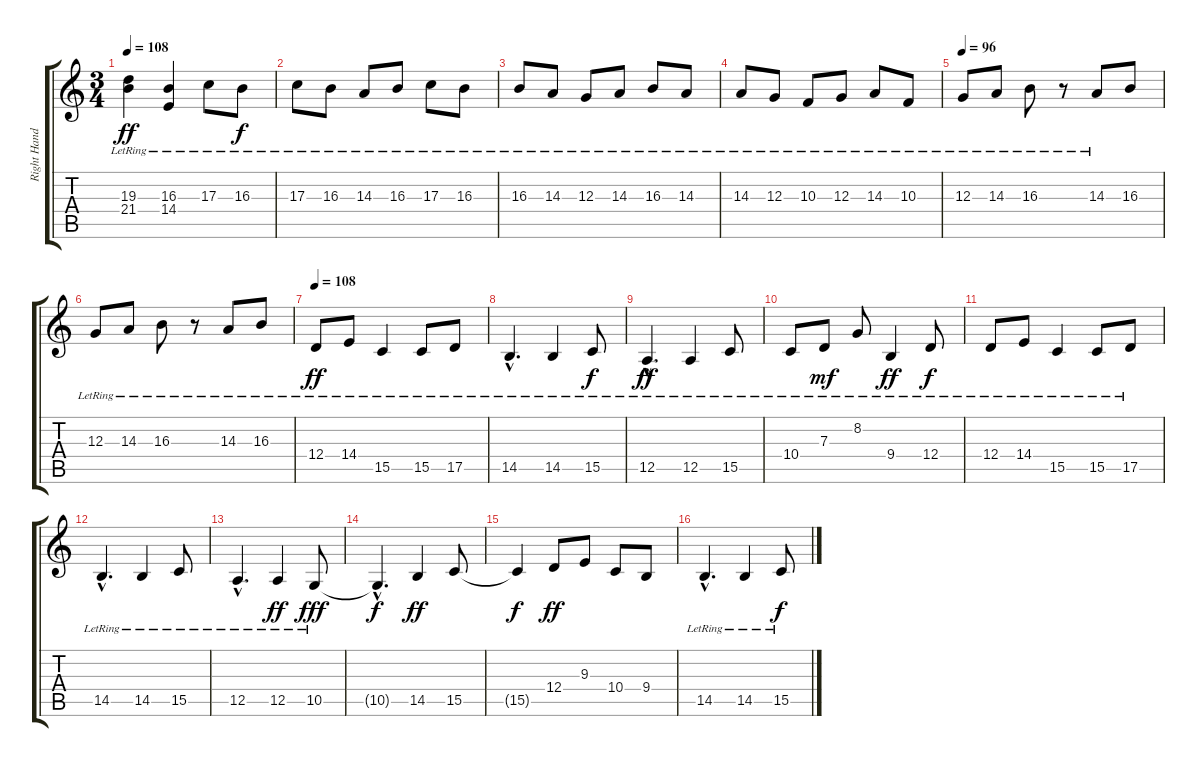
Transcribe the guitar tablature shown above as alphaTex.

\track ("Right Hand" "Right Hand") {instrument acousticgrandpiano}
\staff {score tabs}
\tuning (E4 B3 G3 D3 A2 E2) {hide}
\ts (3 4)
\tempo 108
\clef g2
\ks c
(19.3{lr} 21.4{lr}).4{dy ff} (16.3{lr} 14.4{lr}).4 17.3{lr}.8 16.3{lr}.8{dy f} |
17.3{lr}.8 16.3{lr}.8 14.3{lr}.8 16.3{lr}.8 17.3{lr}.8 16.3{lr}.8 |
16.3{lr}.8 14.3{lr}.8 12.3{lr}.8 14.3{lr}.8 16.3{lr}.8 14.3{lr}.8 |
14.3{lr}.8 12.3{lr}.8 10.3{lr}.8 12.3{lr}.8 14.3{lr}.8 10.3{lr}.8 |
\tempo 96
12.3{lr}.8 14.3{lr}.8 16.3{lr}.8 r.8 14.3{lr}.8 16.3.8 |
12.3{lr}.8 14.3{lr}.8 16.3{lr}.8 r.8 14.3{lr}.8 16.3{lr}.8 |
\section ("" "")
\tempo 108
12.4{lr}.8{dy ff} 14.4{lr}.8 15.5{lr}.4 15.5{lr}.8 17.5{lr}.8 |
14.5{hac lr}.4{d} 14.5{lr}.4 15.5{lr}.8{dy f} |
12.5{hac lr}.4{d dy ff} 12.5{lr}.4 15.5{lr}.8 |
10.4{lr}.8 7.3{lr}.8{dy mf} 8.2{lr}.8 9.4{lr}.4{dy ff} 12.4{lr}.8{dy f} |
12.4{lr}.8 14.4{lr}.8 15.5{lr}.4 15.5{lr}.8 17.5{lr}.8 |
14.5{hac lr}.4{d} 14.5{lr}.4 15.5{lr}.8 |
12.5{hac lr}.4{d} 12.5{lr}.4{dy ff} 10.5{lr}.8{dy fff} |
10.5{hac t}.4{d dy f} 14.5.4{dy ff} 15.5.8 |
15.5{t}.4{dy f} 12.4.8{dy ff} 9.3.8 10.4.8 9.4.8 |
14.5{hac lr}.4{d} 14.5{lr}.4 15.5{lr}.8{dy f}
